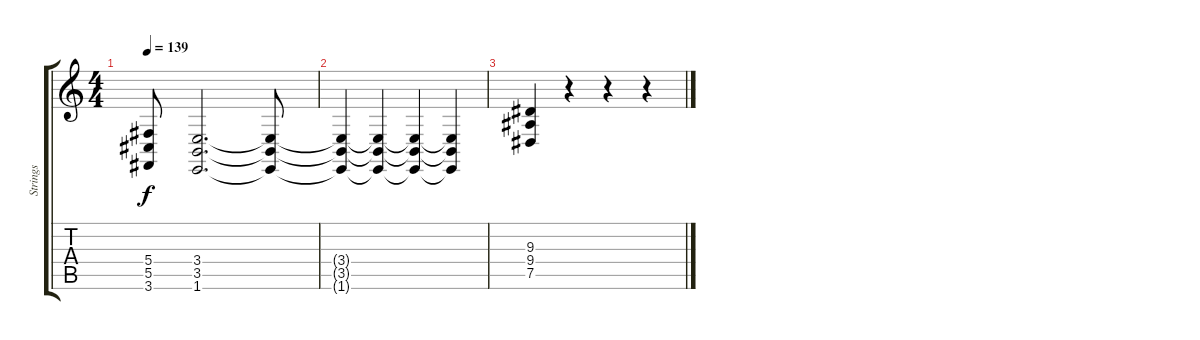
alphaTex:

\track ("Strings" "Strings") {instrument stringensemble1}
\staff {score tabs}
\tuning (Eb4 Bb3 Gb3 Db3 Ab2 Eb2) {hide}
\ts (4 4)
\tempo 139
\clef g2
\ks c
(5.4 5.5 3.6).8{dy f} (3.4 3.5 1.6).2{d} (3.4{t} 3.5{t} 1.6{t}).8 |
(3.4{t} 3.5{t} 1.6{t}).4 (3.4{t} 3.5{t} 1.6{t}).4 (3.4{t} 3.5{t} 1.6{t}).4 (3.4{t} 3.5{t} 1.6{t}).4 |
(9.3 9.4 7.5).4 r.4 r.4 r.4
